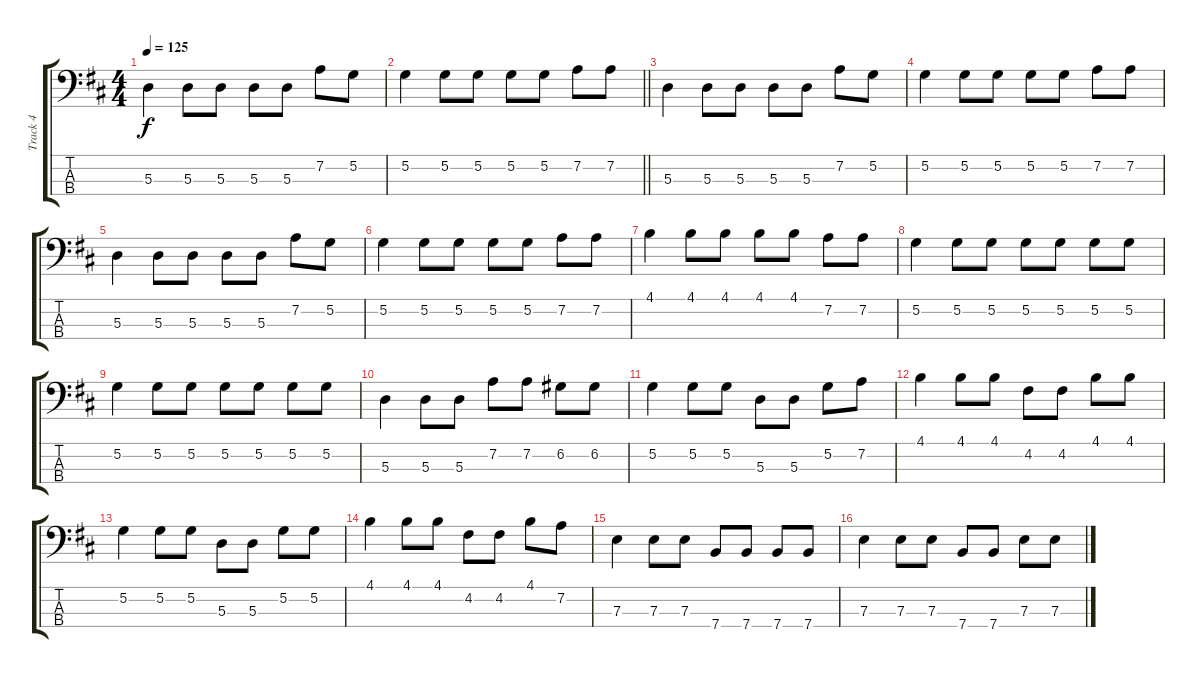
\track ("Track 4" "Track 4") {instrument electricbassfinger}
\staff {score tabs}
\tuning (G2 D2 A1 E1) {hide}
\ts (4 4)
\tempo 125
\clef f4
\ks d
5.3.4{dy f} 5.3.8 5.3.8 5.3.8 5.3.8 7.2.8 5.2.8 |
\barLineRight lightlight
5.2.4 5.2.8 5.2.8 5.2.8 5.2.8 7.2.8 7.2.8 |
5.3.4 5.3.8 5.3.8 5.3.8 5.3.8 7.2.8 5.2.8 |
5.2.4 5.2.8 5.2.8 5.2.8 5.2.8 7.2.8 7.2.8 |
5.3.4 5.3.8 5.3.8 5.3.8 5.3.8 7.2.8 5.2.8 |
5.2.4 5.2.8 5.2.8 5.2.8 5.2.8 7.2.8 7.2.8 |
4.1.4 4.1.8 4.1.8 4.1.8 4.1.8 7.2.8 7.2.8 |
5.2.4 5.2.8 5.2.8 5.2.8 5.2.8 5.2.8 5.2.8 |
5.2.4 5.2.8 5.2.8 5.2.8 5.2.8 5.2.8 5.2.8 |
5.3.4 5.3.8 5.3.8 7.2.8 7.2.8 6.2.8 6.2.8 |
5.2.4 5.2.8 5.2.8 5.3.8 5.3.8 5.2.8 7.2.8 |
4.1.4 4.1.8 4.1.8 4.2.8 4.2.8 4.1.8 4.1.8 |
5.2.4 5.2.8 5.2.8 5.3.8 5.3.8 5.2.8 5.2.8 |
4.1.4 4.1.8 4.1.8 4.2.8 4.2.8 4.1.8 7.2.8 |
7.3.4 7.3.8 7.3.8 7.4.8 7.4.8 7.4.8 7.4.8 |
7.3.4 7.3.8 7.3.8 7.4.8 7.4.8 7.3.8 7.3.8
